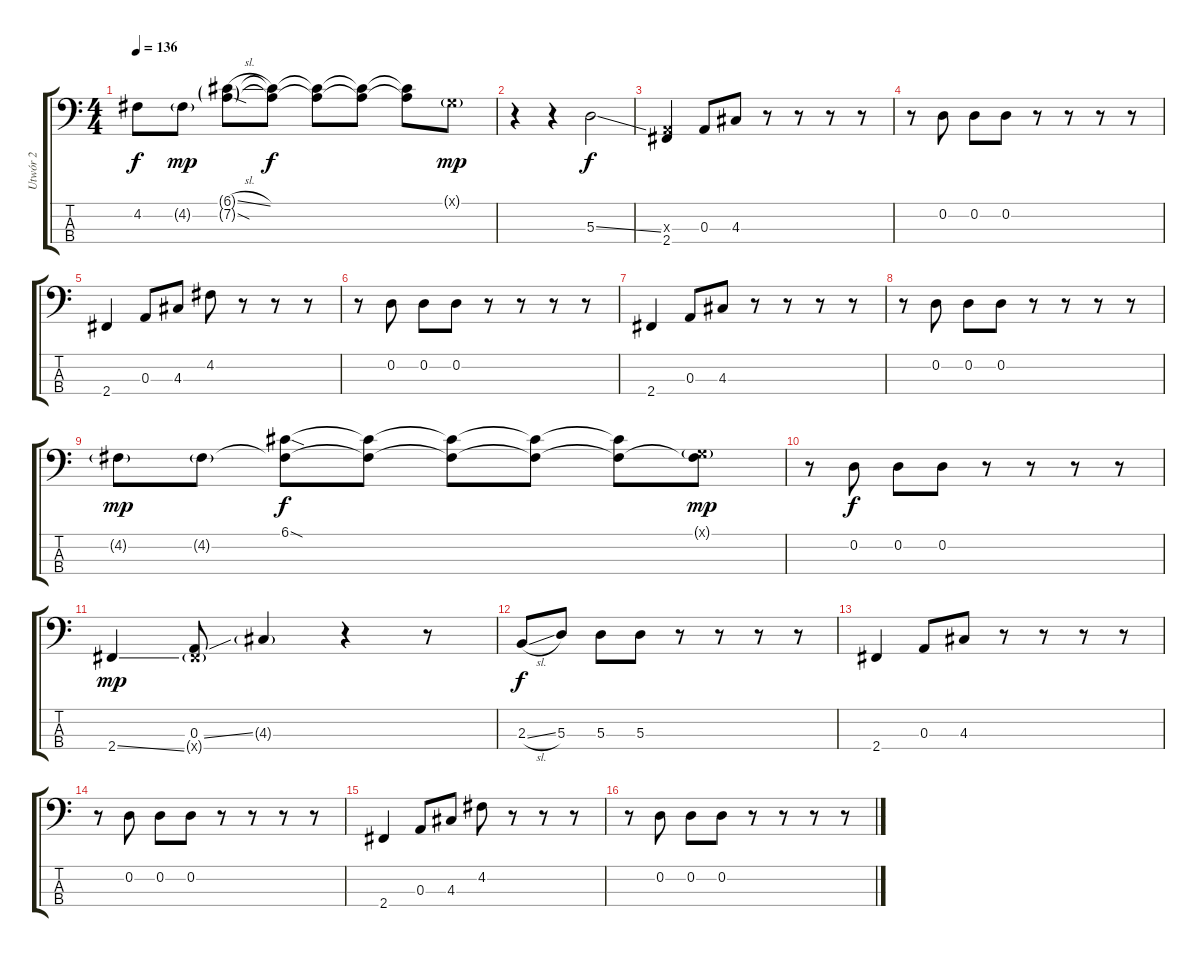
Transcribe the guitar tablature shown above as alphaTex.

\track ("Utwór 2" "Utwór 2") {instrument electricbassfinger}
\staff {score tabs}
\tuning (G2 D2 A1 E1) {hide}
\ts (4 4)
\tempo 136
\clef f4
\ks c
4.2.8{dy f} 4.2{g}.8{dy mp} (6.1{sl g} 7.2{sod g}).8 (6.1{t} 7.2{t}).8{dy f} (6.1{t} 7.2{t}).8 (6.1{t} 7.2{t}).8 (6.1{t} 7.2{t}).8 0.1{g x}.8{dy mp} |
r.4 r.4 5.3{ss}.2{dy f} |
(0.3{x} 2.4).4 0.3.8 4.3.8 r.8 r.8 r.8 r.8 |
r.8 0.2.8 0.2.8 0.2.8 r.8 r.8 r.8 r.8 |
2.4.4 0.3.8 4.3.8 4.2.8 r.8 r.8 r.8 |
r.8 0.2.8 0.2.8 0.2.8 r.8 r.8 r.8 r.8 |
2.4.4 0.3.8 4.3.8 r.8 r.8 r.8 r.8 |
r.8 0.2.8 0.2.8 0.2.8 r.8 r.8 r.8 r.8 |
4.2{g}.8{dy mp} 4.2{g}.8 (6.1{sod} 4.2{t}).8{dy f} (6.1{t} 4.2{t}).8 (6.1{t} 4.2{t}).8 (6.1{t} 4.2{t}).8 (6.1{t} 4.2{t}).8 (0.1{g x} 4.2{t}).8{dy mp} |
r.8 0.2.8{dy f} 0.2.8 0.2.8 r.8 r.8 r.8 r.8 |
2.4{ss}.4{dy mp} (0.3{ss} 2.4{g x}).8 4.3{g}.4 r.4 r.8 |
2.3{sl}.8{dy f} 5.3.8 5.3.8 5.3.8 r.8 r.8 r.8 r.8 |
2.4.4 0.3.8 4.3.8 r.8 r.8 r.8 r.8 |
r.8 0.2.8 0.2.8 0.2.8 r.8 r.8 r.8 r.8 |
2.4.4 0.3.8 4.3.8 4.2.8 r.8 r.8 r.8 |
r.8 0.2.8 0.2.8 0.2.8 r.8 r.8 r.8 r.8
